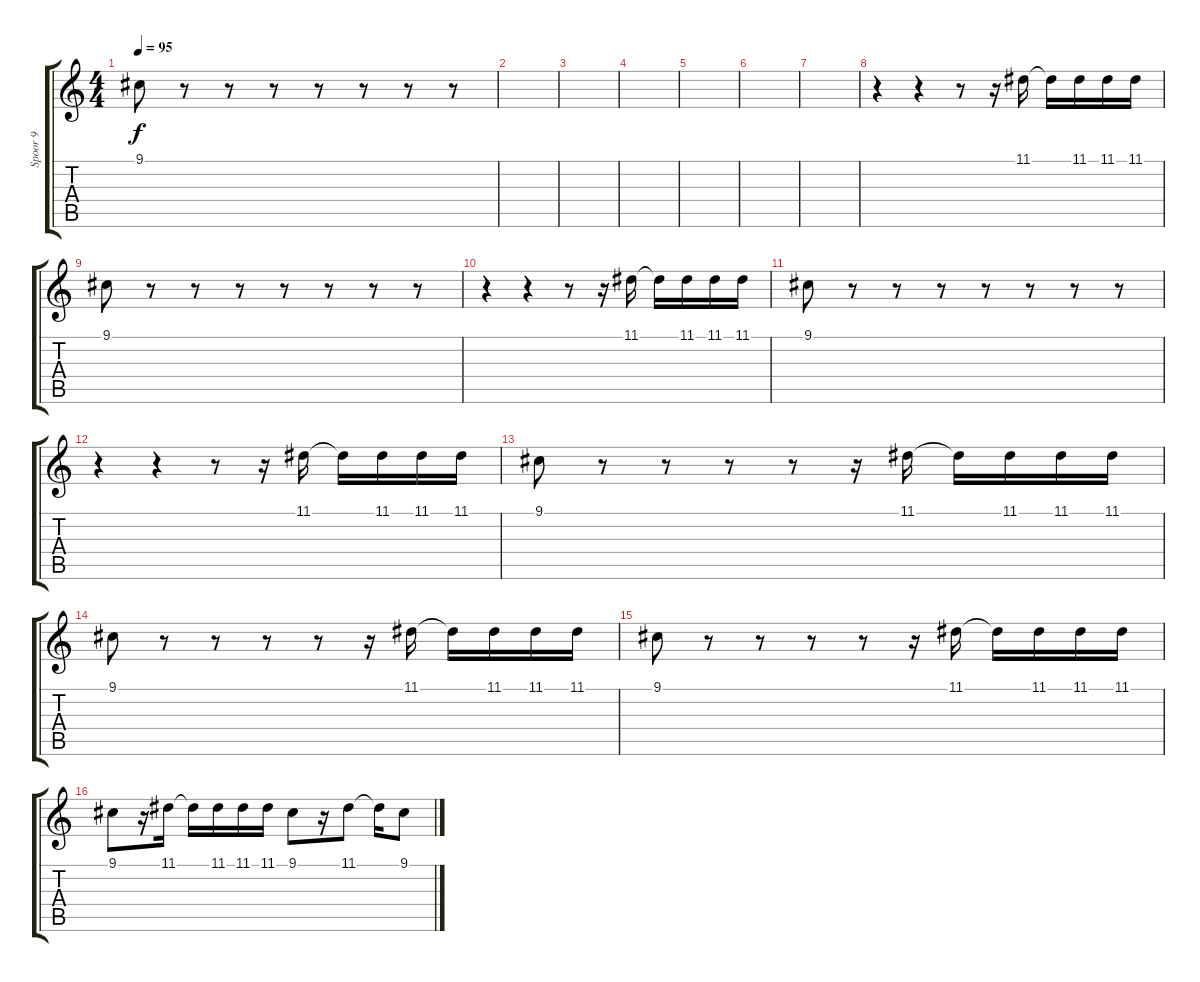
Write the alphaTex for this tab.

\track ("Spoor 9" "Spoor 9") {instrument altosax}
\staff {score tabs}
\tuning (E4 B3 G3 D3 A2 E2) {hide}
\ts (4 4)
\tempo 95
\clef g2
\ks c
9.1.8{dy f} r.8 r.8 r.8 r.8 r.8 r.8 r.8 |
|
|
|
|
|
|
r.4 r.4 r.8 r.16 11.1.16 11.1{t}.16 11.1.16 11.1.16 11.1.16 |
9.1.8 r.8 r.8 r.8 r.8 r.8 r.8 r.8 |
r.4 r.4 r.8 r.16 11.1.16 11.1{t}.16 11.1.16 11.1.16 11.1.16 |
9.1.8 r.8 r.8 r.8 r.8 r.8 r.8 r.8 |
r.4 r.4 r.8 r.16 11.1.16 11.1{t}.16 11.1.16 11.1.16 11.1.16 |
9.1.8 r.8 r.8 r.8 r.8 r.16 11.1.16 11.1{t}.16 11.1.16 11.1.16 11.1.16 |
9.1.8 r.8 r.8 r.8 r.8 r.16 11.1.16 11.1{t}.16 11.1.16 11.1.16 11.1.16 |
9.1.8 r.8 r.8 r.8 r.8 r.16 11.1.16 11.1{t}.16 11.1.16 11.1.16 11.1.16 |
9.1.8 r.16 11.1.16 11.1{t}.16 11.1.16 11.1.16 11.1.16 9.1.8 r.16 11.1.8 11.1{t}.16 9.1.8
